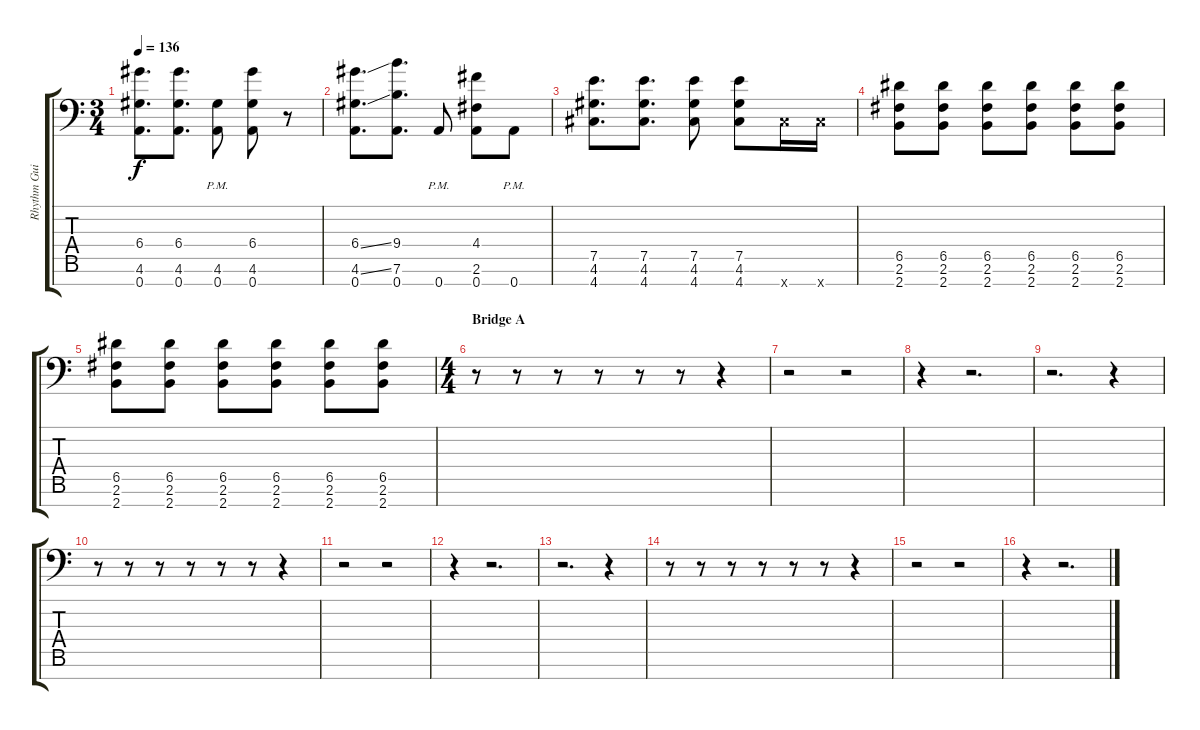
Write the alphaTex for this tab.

\track ("Rhythm Guitar 1" "Rhythm Gui") {instrument distortionguitar}
\staff {score tabs}
\tuning (E4 B3 Gb3 D3 A2 E2 A1) {hide}
\ts (3 4)
\tempo 136
\clef f4
\ks c
(6.4 4.6 0.7).8{d dy f} (6.4 4.6 0.7).8{d} (4.6{pm} 0.7{pm}).8 (6.4 4.6 0.7).8 r.8 |
(6.4{ss} 4.6{ss} 0.7).8{d} (9.4 7.6 0.7).8{d} 0.7{pm}.8 (4.4 2.6 0.7).8 0.7{pm}.8 |
(7.5 4.6 4.7).8{d} (7.5 4.6 4.7).8{d} (7.5 4.6 4.7).8 (7.5 4.6 4.7).8 4.7{x}.16 4.7{x}.16 |
(6.5 2.6 2.7).8 (6.5 2.6 2.7).8 (6.5 2.6 2.7).8 (6.5 2.6 2.7).8 (6.5 2.6 2.7).8 (6.5 2.6 2.7).8 |
(6.5 2.6 2.7).8 (6.5 2.6 2.7).8 (6.5 2.6 2.7).8 (6.5 2.6 2.7).8 (6.5 2.6 2.7).8 (6.5 2.6 2.7).8 |
\ts (4 4)
\section ("" "Bridge A")
r.8 r.8 r.8 r.8 r.8 r.8 r.4 |
r.2 r.2 |
r.4 r.2{d} |
r.2{d} r.4 |
r.8 r.8 r.8 r.8 r.8 r.8 r.4 |
r.2 r.2 |
r.4 r.2{d} |
r.2{d} r.4 |
r.8 r.8 r.8 r.8 r.8 r.8 r.4 |
r.2 r.2 |
r.4 r.2{d}
